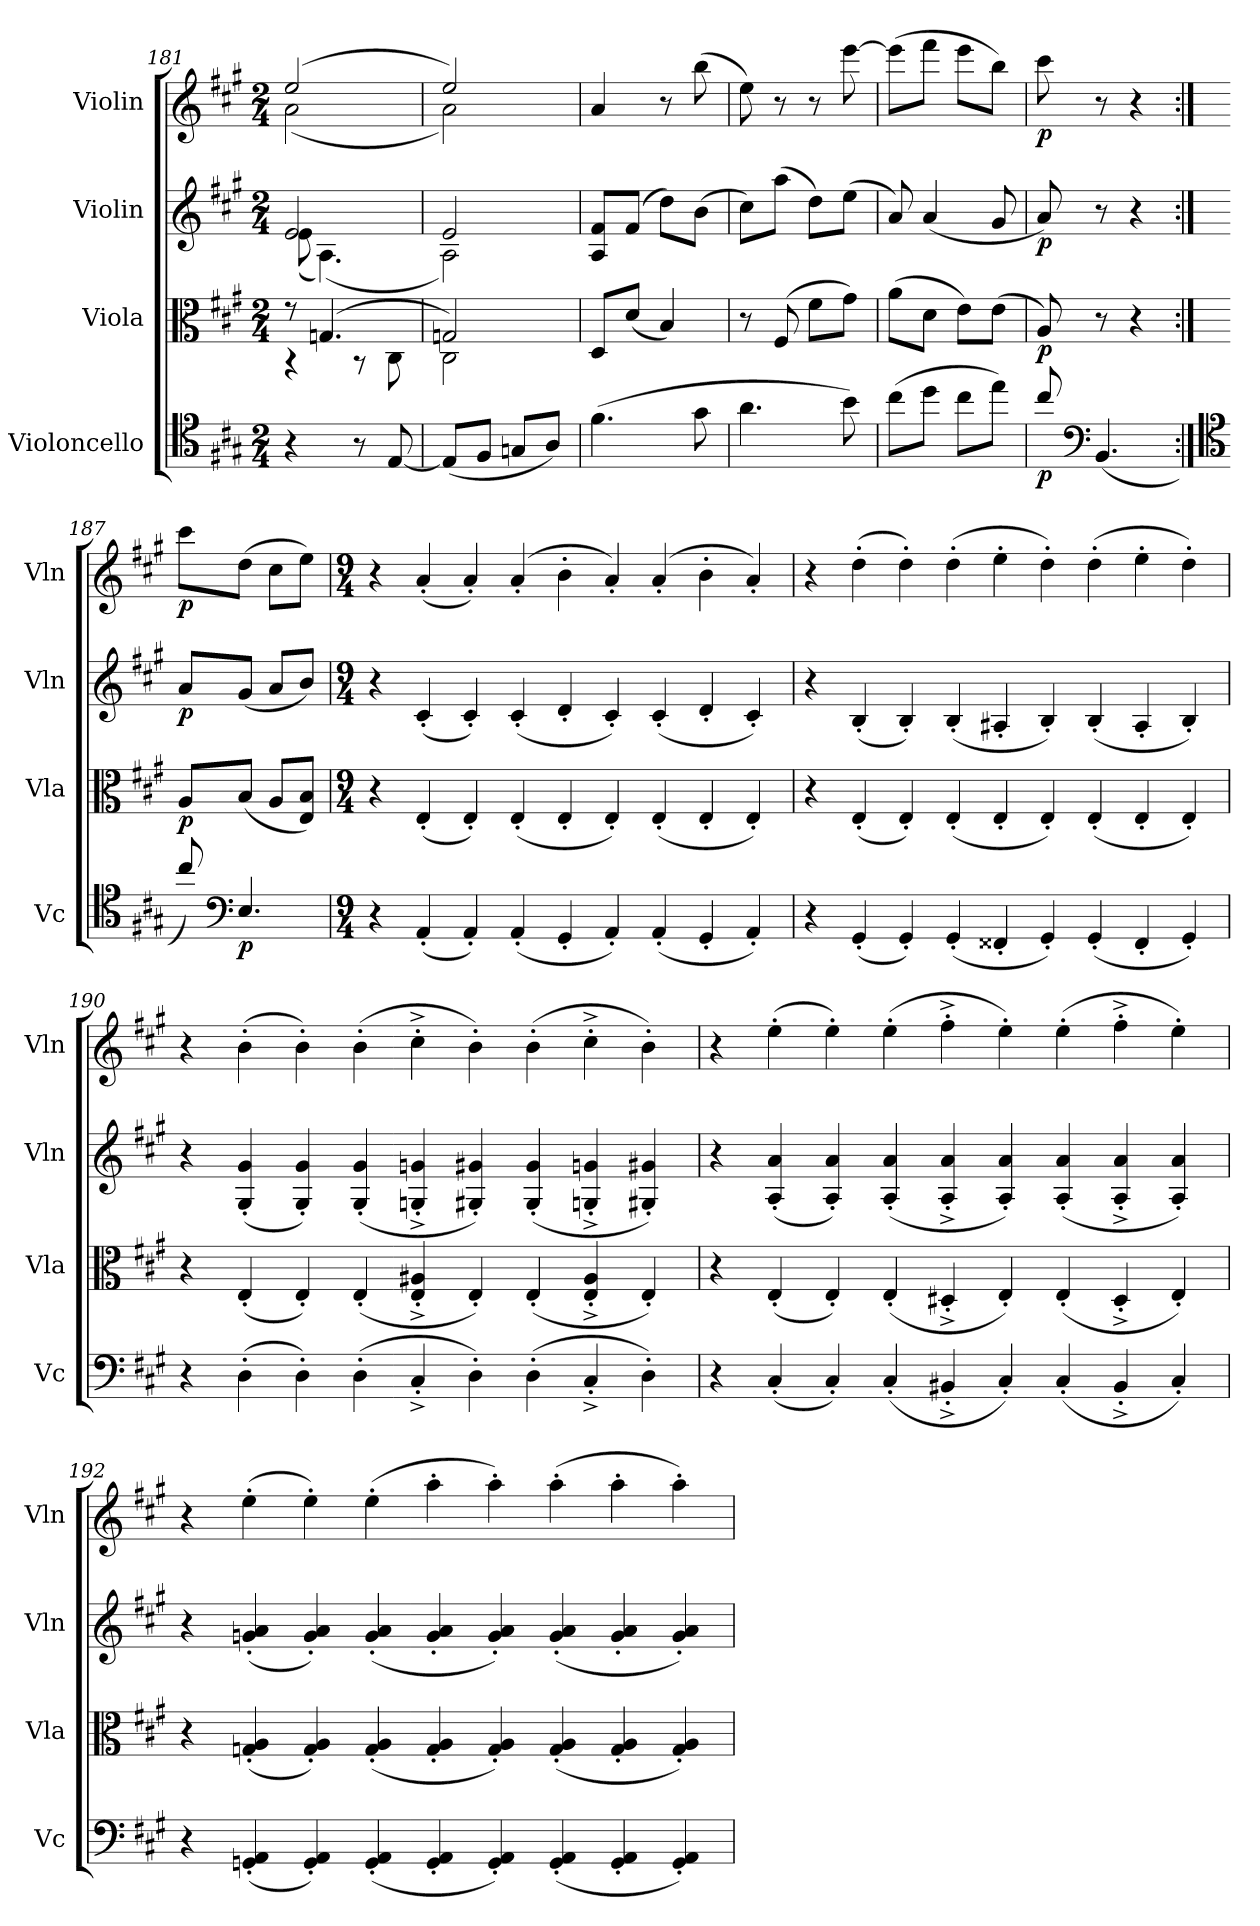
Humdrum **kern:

**kern	**dynam	**kern	**dynam	**kern	**dynam	**kern	**dynam
*part4	*part4	*part3	*part3	*part2	*part2	*part1	*part1
*staff4	*staff4	*staff3	*staff3	*staff2	*staff2	*staff1	*staff1
*I"Violoncello	*	*I"Viola	*	*I"Violin	*	*I"Violin	*
*I'Vc	*	*I'Vla	*	*I'Vln	*	*I'Vln	*
*clefC4	*	*clefC3	*	*clefG2	*	*clefG2	*
*k[f#c#g#]	*	*k[f#c#g#]	*	*k[f#c#g#]	*	*k[f#c#g#]	*
*A:	*	*A:	*	*A:	*	*A:	*
*M2/4	*	*M2/4	*	*M2/4	*	*M2/4	*
=181	=181	=181	=181	=181	=181	=181	=181
*	*	*^	*	*^	*	*^	*
4r	.	8r	4r	.	2e/	(8e\	.	(2ee/	(2a\	.
.	.	(4.Gn/	.	.	.	(4.A\)	.	.	.	.
8r	.	.	8r	.	.	.	.	.	.	.
[8E/	.	.	8C#\	.	.	.	.	.	.	.
=182	=182	=182	=182	=182	=182	=182	=182	=182	=182	=182
(8E/L]	.	2Gn/)	2C#\	.	2e/	2A\)	.	2ee/)	2a\)	.
8F#/J	.	.	.	.	.	.	.	.	.	.
8Gn/L	.	.	.	.	.	.	.	.	.	.
8A/J)	.	.	.	.	.	.	.	.	.	.
*	*	*v	*v	*	*	*	*	*v	*v	*
*	*	*	*	*v	*v	*	*	*
=183	=183	=183	=183	=183	=183	=183	=183
(4.f#\	.	8D/L	.	8A/ 8f#/L	.	4a/	.
.	.	(8d/J	.	(8f#/J	.	.	.
.	.	4B/)	.	8dd\L)	.	8r	.
8g#\	.	.	.	(8b\J	.	(8bb\	.
=184	=184	=184	=184	=184	=184	=184	=184
4.a\	.	8r	.	8cc#\L)	.	8ee\)	.
.	.	(8F#/	.	(8aa\J	.	8r	.
.	.	8f#\L	.	8dd\L)	.	8r	.
8b\)	.	8g#\J)	.	(8ee\J	.	[8eee\	.
=185	=185	=185	=185	=185	=185	=185	=185
(8cc#\L	.	(8a\L	.	8a/)	.	(8eee\L]	.
8dd\J	.	8d\J	.	(4a/	.	8fff#\J	.
8cc#\L	.	8e\L)	.	.	.	8eee\L	.
8ee\J)	.	(8e\J	.	8g#/	.	8bb\J)	.
=186	=186	=186	=186	=186	=186	=186	=186
8cc#/	p	8A/)	p	8a/)	p	8ccc#\	p
*clefF4	*	*	*	*	*	*	*
(4.BB/	.	8r	.	8r	.	8r	.
.	.	4r	.	4r	.	4r	.
=187:|!	=187:|!	=187:|!	=187:|!	=187:|!	=187:|!	=187:|!	=187:|!
*clefC4	*	*	*	*	*	*	*
8cc#/)	.	8A/L	p	8a/L	p	8ccc#\L	p
*clefF4	*	*	*	*	*	*	*
4.E/	p	(8B/J	.	(8g#/J	.	(8dd\J	.
.	.	8A/L	.	8a/L	.	8cc#\L	.
.	.	8E/ 8B/J)	.	8b/J)	.	8ee\J)	.
=188	=188	=188	=188	=188	=188	=188	=188
*M9/4	*	*M9/4	*	*M9/4	*	*M9/4	*
*	*	*	*	*	*	*MM120	*
4r	.	4r	.	4r	.	4r	.
(4AA'/	.	(4E'/	.	(4c#'/	.	(4a'/	.
4AA'/)	.	4E'/)	.	4c#'/)	.	4a'/)	.
(4AA'/	.	(4E'/	.	(4c#'/	.	(4a'/	.
4GG#'/	.	4E'/	.	4d'/	.	4b'\	.
4AA'/)	.	4E'/)	.	4c#'/)	.	4a'/)	.
(4AA'/	.	(4E'/	.	(4c#'/	.	(4a'/	.
4GG#'/	.	4E'/	.	4d'/	.	4b'\	.
4AA'/)	.	4E'/)	.	4c#'/)	.	4a'/)	.
=189	=189	=189	=189	=189	=189	=189	=189
4r	.	4r	.	4r	.	4r	.
(4GG#'/	.	(4E'/	.	(4B'/	.	(4dd'\	.
4GG#'/)	.	4E'/)	.	4B'/)	.	4dd'\)	.
(4GG#'/	.	(4E'/	.	(4B'/	.	(4dd'\	.
4FF##X'/	.	4E'/	.	4A#X'/	.	4ee'\	.
4GG#'/)	.	4E'/)	.	4B'/)	.	4dd'\)	.
(4GG#'/	.	(4E'/	.	(4B'/	.	(4dd'\	.
4FF##'/	.	4E'/	.	4A#'/	.	4ee'\	.
4GG#'/)	.	4E'/)	.	4B'/)	.	4dd'\)	.
=190	=190	=190	=190	=190	=190	=190	=190
4r	.	4r	.	4r	.	4r	.
(4D'\	.	(4E'/	.	(4G#'/ 4g#'/	.	(4b'\	.
4D'\)	.	4E'/)	.	4G#'/ 4g#'/)	.	4b'\)	.
(4D'\	.	(4E'/	.	(4G#'/ 4g#'/	.	(4b'\	.
4C#'^/	.	4E'^/ 4A#X'^/	.	4Gn'^/ 4gn'^/	.	4cc#'^\	.
4D'\)	.	4E'/)	.	4G#X'/ 4g#X'/)	.	4b'\)	.
(4D'\	.	(4E'/	.	(4G#'/ 4g#'/	.	(4b'\	.
4C#'^/	.	4E'^/ 4A#'^/	.	4Gn'^/ 4gn'^/	.	4cc#'^\	.
4D'\)	.	4E'/)	.	4G#X'/ 4g#X'/)	.	4b'\)	.
=191	=191	=191	=191	=191	=191	=191	=191
4r	.	4r	.	4r	.	4r	.
(4C#'/	.	(4E'/	.	(4A'/ 4a'/	.	(4ee'\	.
4C#'/)	.	4E'/)	.	4A'/ 4a'/)	.	4ee'\)	.
(4C#'/	.	(4E'/	.	(4A'/ 4a'/	.	(4ee'\	.
4BB#X'^/	.	4D#X'^/	.	4A'^/ 4a'^/	.	4ff#'^\	.
4C#'/)	.	4E'/)	.	4A'/ 4a'/)	.	4ee'\)	.
(4C#'/	.	(4E'/	.	(4A'/ 4a'/	.	(4ee'\	.
4BB#'^/	.	4D#'^/	.	4A'^/ 4a'^/	.	4ff#'^\	.
4C#'/)	.	4E'/)	.	4A'/ 4a'/)	.	4ee'\)	.
=192	=192	=192	=192	=192	=192	=192	=192
4r	.	4r	.	4r	.	4r	.
(4GGn'/ 4AA'/	.	(4Gn'/ 4A'/	.	(4gn'/ 4a'/	.	(4ee'\	.
4GG'/ 4AA'/)	.	4G'/ 4A'/)	.	4g'/ 4a'/)	.	4ee'\)	.
(4GG'/ 4AA'/	.	(4G'/ 4A'/	.	(4g'/ 4a'/	.	(4ee'\	.
4GG'/ 4AA'/	.	4G'/ 4A'/	.	4g'/ 4a'/	.	4aa'\	.
4GG'/ 4AA'/)	.	4G'/ 4A'/)	.	4g'/ 4a'/)	.	4aa'\)	.
(4GG'/ 4AA'/	.	(4G'/ 4A'/	.	(4g'/ 4a'/	.	(4aa'\	.
4GG'/ 4AA'/	.	4G'/ 4A'/	.	4g'/ 4a'/	.	4aa'\	.
4GG'/ 4AA'/)	.	4G'/ 4A'/)	.	4g'/ 4a'/)	.	4aa'\)	.
=	=	=	=	=	=	=	=
*-	*-	*-	*-	*-	*-	*-	*-
